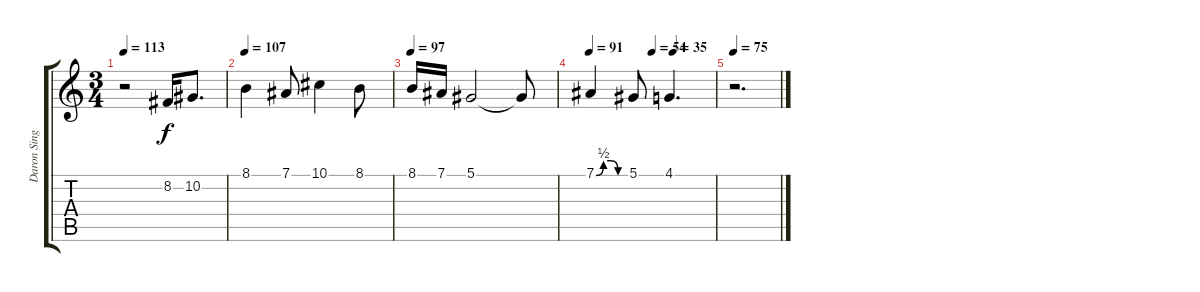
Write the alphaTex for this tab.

\track ("Daron Singing" "Daron Sing") {instrument clarinet}
\staff {score tabs}
\tuning (Eb4 Bb3 Gb3 Db3 Ab2 Db2) {hide}
\ts (3 4)
\tempo 113
\clef g2
\ks c
r.2{dy f} 8.2.16 10.2.8{d} |
\tempo 107
8.1.4 7.1.8 10.1.4 8.1.8 |
\tempo 97
8.1.16 7.1.16 5.1.2 5.1{t}.8 |
\tempo 91
\tempo (54 0.5)
\tempo (35 0.6666666666666666)
7.1{be (custom 0 0 15 2 30 2 45 0 60 0)}.4 5.1.8 4.1.4{d} |
\tempo 75
r.2{d}
